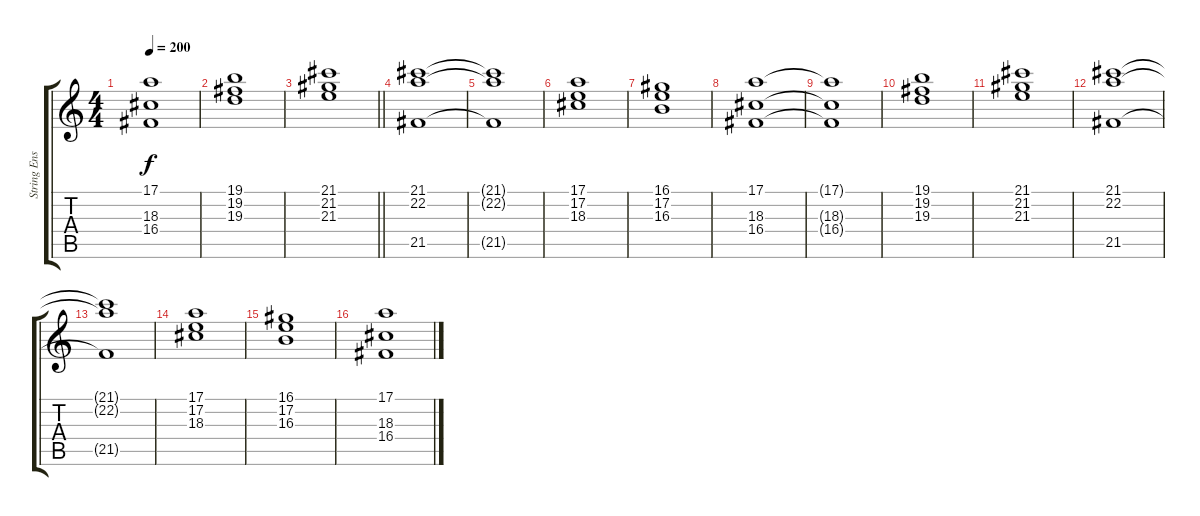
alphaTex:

\track ("String Ensemble II" "String Ens") {instrument stringensemble1}
\staff {score tabs}
\tuning (E4 B3 G3 D3 A2 E2) {hide}
\ts (4 4)
\tempo 200
\clef g2
\ks c
(17.1{t} 18.3{t} 16.4{t}).1{dy f} |
(19.1 19.2 19.3).1 |
\barLineRight lightlight
(21.1 21.2 21.3).1 |
(21.1 22.2 21.5).1 |
(21.1{t} 22.2{t} 21.5{t}).1 |
(17.1 17.2 18.3).1 |
(16.1 17.2 16.3).1 |
(17.1 18.3 16.4).1 |
(17.1{t} 18.3{t} 16.4{t}).1 |
(19.1 19.2 19.3).1 |
(21.1 21.2 21.3).1 |
(21.1 22.2 21.5).1 |
(21.1{t} 22.2{t} 21.5{t}).1 |
(17.1 17.2 18.3).1 |
(16.1 17.2 16.3).1 |
(17.1 18.3 16.4).1
